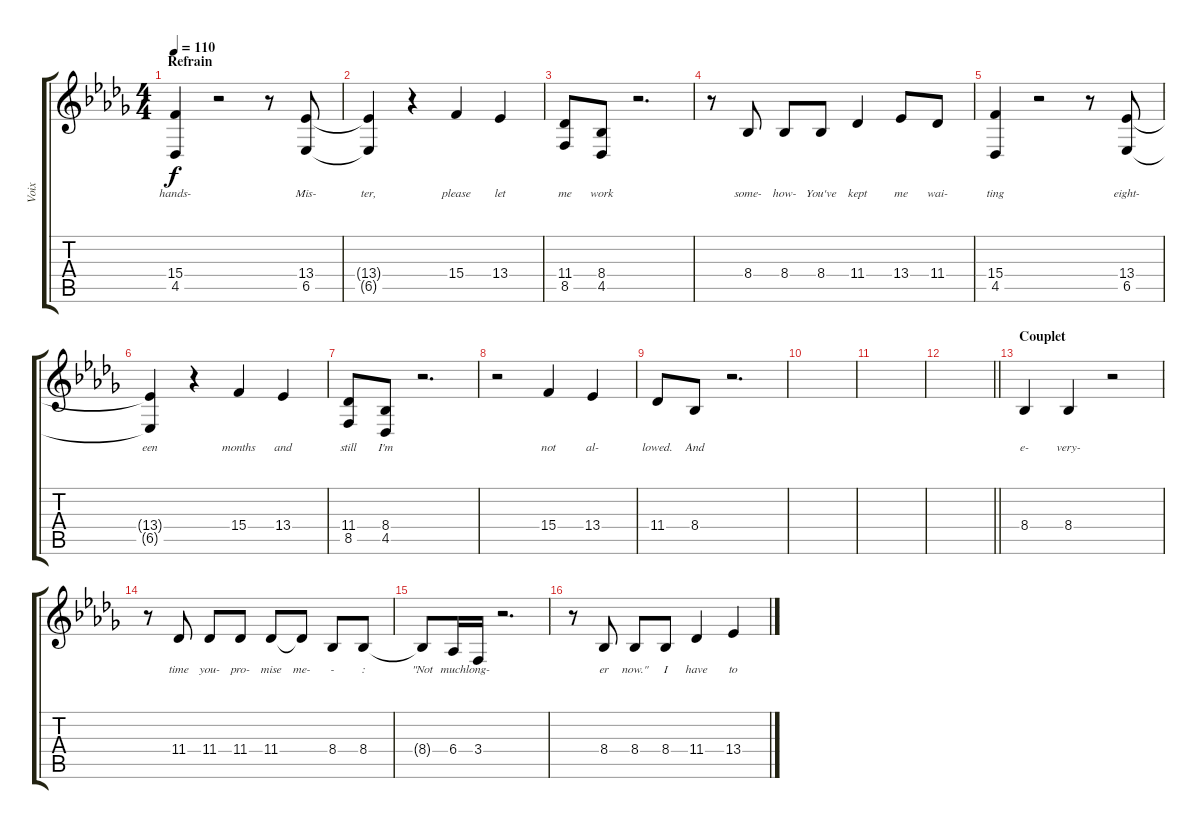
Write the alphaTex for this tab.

\track ("Voix" "Voix") {instrument flute}
\staff {score tabs}
\tuning (E4 B3 G3 D3 A2 E2) {hide}
\ts (4 4)
\section ("" "Refrain")
\tempo 110
\clef g2
\ks bbminor
(15.4 4.5).4{lyrics (0 "hands-") lyrics (1 "") lyrics (2 "") lyrics (3 "") lyrics (4 "") dy f} r.2 r.8 (13.4 6.5).8{lyrics (0 "Mis-") lyrics (1 "") lyrics (2 "") lyrics (3 "") lyrics (4 "")} |
(13.4{t} 6.5{t}).4{lyrics (0 "ter,") lyrics (1 "") lyrics (2 "") lyrics (3 "") lyrics (4 "")} r.4 15.4.4{lyrics (0 "please") lyrics (1 "") lyrics (2 "") lyrics (3 "") lyrics (4 "")} 13.4.4{lyrics (0 "let") lyrics (1 "") lyrics (2 "") lyrics (3 "") lyrics (4 "")} |
(11.4 8.5).8{lyrics (0 "me") lyrics (1 "") lyrics (2 "") lyrics (3 "") lyrics (4 "")} (8.4 4.5).8{lyrics (0 "work") lyrics (1 "") lyrics (2 "") lyrics (3 "") lyrics (4 "")} r.2{d} |
r.8 8.4.8{lyrics (0 "some-") lyrics (1 "") lyrics (2 "") lyrics (3 "") lyrics (4 "")} 8.4.8{lyrics (0 "how-") lyrics (1 "") lyrics (2 "") lyrics (3 "") lyrics (4 "")} 8.4.8{lyrics (0 "You've") lyrics (1 "") lyrics (2 "") lyrics (3 "") lyrics (4 "")} 11.4.4{lyrics (0 "kept") lyrics (1 "") lyrics (2 "") lyrics (3 "") lyrics (4 "")} 13.4.8{lyrics (0 "me") lyrics (1 "") lyrics (2 "") lyrics (3 "") lyrics (4 "")} 11.4.8{lyrics (0 "wai-") lyrics (1 "") lyrics (2 "") lyrics (3 "") lyrics (4 "")} |
(15.4 4.5).4{lyrics (0 "ting") lyrics (1 "") lyrics (2 "") lyrics (3 "") lyrics (4 "")} r.2 r.8 (13.4 6.5).8{lyrics (0 "eight-") lyrics (1 "") lyrics (2 "") lyrics (3 "") lyrics (4 "")} |
(13.4{t} 6.5{t}).4{lyrics (0 "een") lyrics (1 "") lyrics (2 "") lyrics (3 "") lyrics (4 "")} r.4 15.4.4{lyrics (0 "months") lyrics (1 "") lyrics (2 "") lyrics (3 "") lyrics (4 "")} 13.4.4{lyrics (0 "and") lyrics (1 "") lyrics (2 "") lyrics (3 "") lyrics (4 "")} |
(11.4 8.5).8{lyrics (0 "still") lyrics (1 "") lyrics (2 "") lyrics (3 "") lyrics (4 "")} (8.4 4.5).8{lyrics (0 "I'm") lyrics (1 "") lyrics (2 "") lyrics (3 "") lyrics (4 "")} r.2{d} |
r.2 15.4.4{lyrics (0 "not") lyrics (1 "") lyrics (2 "") lyrics (3 "") lyrics (4 "")} 13.4.4{lyrics (0 "al-") lyrics (1 "") lyrics (2 "") lyrics (3 "") lyrics (4 "")} |
11.4.8{lyrics (0 "lowed.") lyrics (1 "") lyrics (2 "") lyrics (3 "") lyrics (4 "")} 8.4.8{lyrics (0 "And") lyrics (1 "") lyrics (2 "") lyrics (3 "") lyrics (4 "")} r.2{d} |
|
|
\barLineRight lightlight
|
\section ("" "Couplet")
8.4.4{lyrics (0 "e-") lyrics (1 "") lyrics (2 "") lyrics (3 "") lyrics (4 "")} 8.4.4{lyrics (0 "very-") lyrics (1 "") lyrics (2 "") lyrics (3 "") lyrics (4 "")} r.2 |
r.8 11.4.8{lyrics (0 "time") lyrics (1 "") lyrics (2 "") lyrics (3 "") lyrics (4 "")} 11.4.8{lyrics (0 "you-") lyrics (1 "") lyrics (2 "") lyrics (3 "") lyrics (4 "")} 11.4.8{lyrics (0 "pro-") lyrics (1 "") lyrics (2 "") lyrics (3 "") lyrics (4 "")} 11.4.8{lyrics (0 "mise") lyrics (1 "") lyrics (2 "") lyrics (3 "") lyrics (4 "")} 11.4{t}.8{lyrics (0 "me-") lyrics (1 "") lyrics (2 "") lyrics (3 "") lyrics (4 "")} 8.4.8{lyrics (0 "-") lyrics (1 "") lyrics (2 "") lyrics (3 "") lyrics (4 "")} 8.4.8{lyrics (0 ":") lyrics (1 "") lyrics (2 "") lyrics (3 "") lyrics (4 "")} |
8.4{t}.8{lyrics (0 "\"Not") lyrics (1 "") lyrics (2 "") lyrics (3 "") lyrics (4 "")} 6.4.16{lyrics (0 "much") lyrics (1 "") lyrics (2 "") lyrics (3 "") lyrics (4 "")} 3.4.16{lyrics (0 "long-") lyrics (1 "") lyrics (2 "") lyrics (3 "") lyrics (4 "")} r.2{d} |
r.8 8.4.8{lyrics (0 "er") lyrics (1 "") lyrics (2 "") lyrics (3 "") lyrics (4 "")} 8.4.8{lyrics (0 "now.\"") lyrics (1 "") lyrics (2 "") lyrics (3 "") lyrics (4 "")} 8.4.8{lyrics (0 "I") lyrics (1 "") lyrics (2 "") lyrics (3 "") lyrics (4 "")} 11.4.4{lyrics (0 "have") lyrics (1 "") lyrics (2 "") lyrics (3 "") lyrics (4 "")} 13.4.4{lyrics (0 "to") lyrics (1 "") lyrics (2 "") lyrics (3 "") lyrics (4 "")}
